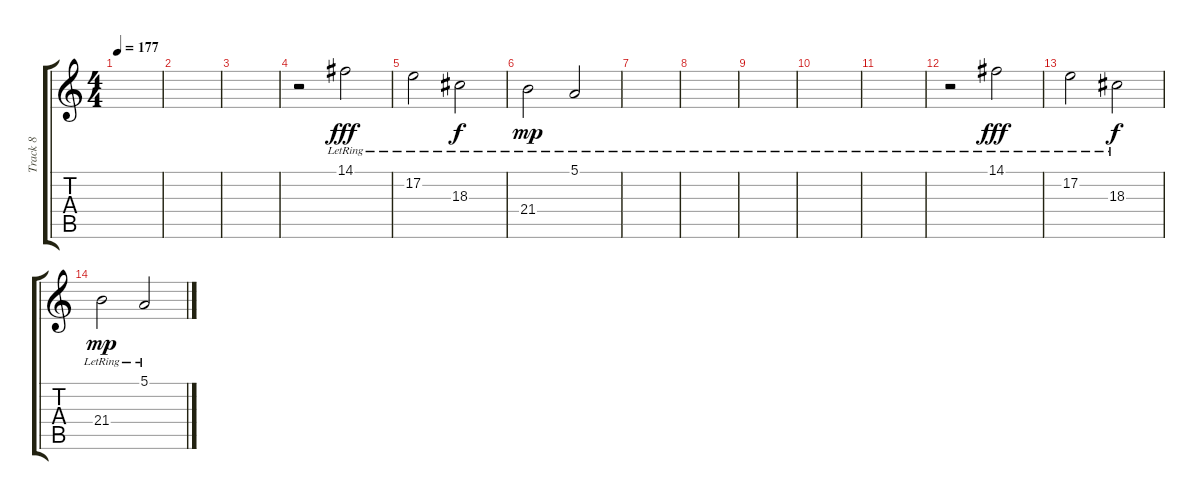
\track ("Track 8" "Track 8") {instrument electricpiano1}
\staff {score tabs}
\tuning (E4 B3 G3 D3 A2 E2) {hide}
\ts (4 4)
\tempo 177
\clef g2
\ks c
|
|
|
r.2 14.1{lr}.2{dy fff} |
17.2{lr}.2 18.3{lr}.2{dy f} |
21.4{lr}.2{dy mp} 5.1{lr}.2 |
|
|
|
|
|
r.2 14.1{lr}.2{dy fff} |
17.2{lr}.2 18.3{lr}.2{dy f} |
21.4{lr}.2{dy mp} 5.1{lr}.2
